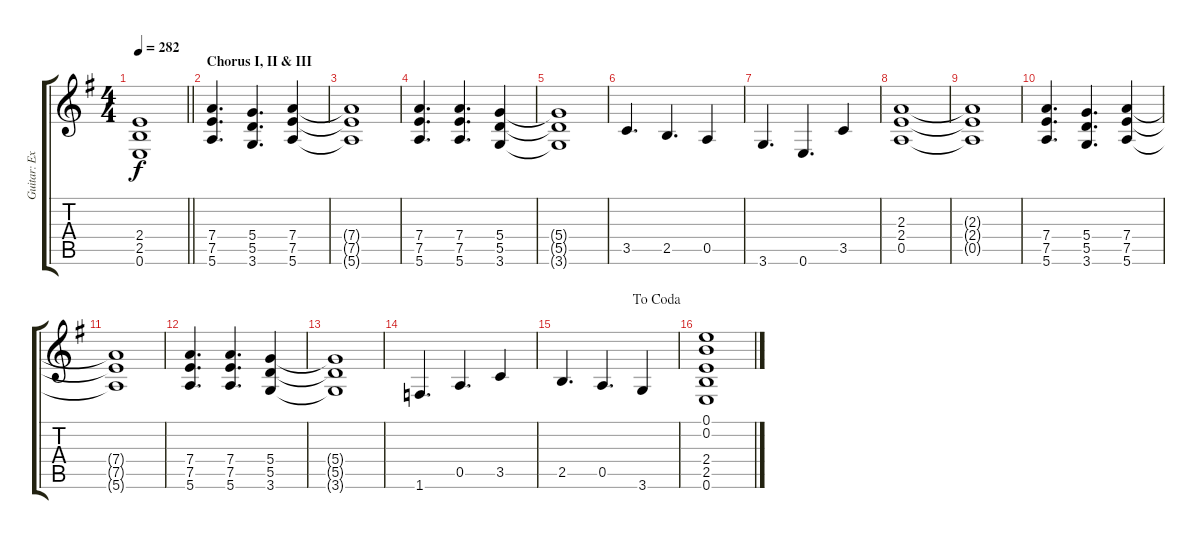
\track ("Guitar: Extra" "Guitar: Ex") {instrument overdrivenguitar}
\staff {score tabs}
\tuning (E4 B3 G3 D3 A2 E2) {hide}
\ts (4 4)
\tempo 282
\clef g2
\barLineRight lightlight
\ks g
(2.4{t} 2.5{t} 0.6{t}).1{dy f} |
\section ("" "Chorus I, II & III")
(7.4 7.5 5.6).4{d} (5.4 5.5 3.6).4{d} (7.4 7.5 5.6).4 |
(7.4{t} 7.5{t} 5.6{t}).1 |
(7.4 7.5 5.6).4{d} (7.4 7.5 5.6).4{d} (5.4 5.5 3.6).4 |
(5.4{t} 5.5{t} 3.6{t}).1 |
3.5.4{d} 2.5.4{d} 0.5.4 |
3.6.4{d} 0.6.4{d} 3.5.4 |
(2.3 2.4 0.5).1 |
(2.3{t} 2.4{t} 0.5{t}).1 |
(7.4 7.5 5.6).4{d} (5.4 5.5 3.6).4{d} (7.4 7.5 5.6).4 |
(7.4{t} 7.5{t} 5.6{t}).1 |
(7.4 7.5 5.6).4{d} (7.4 7.5 5.6).4{d} (5.4 5.5 3.6).4 |
(5.4{t} 5.5{t} 3.6{t}).1 |
1.6.4{d} 0.5.4{d} 3.5.4 |
\jump dacoda
2.5.4{d} 0.5.4{d} 3.6.4 |
(0.1 0.2 2.4 2.5 0.6).1
